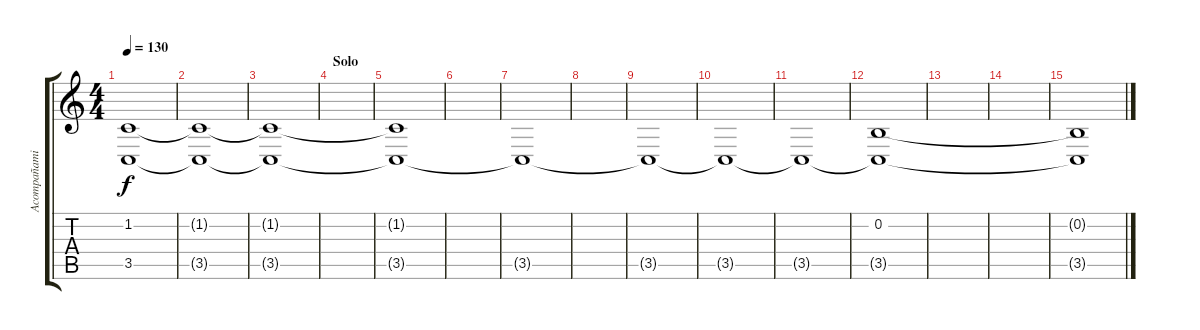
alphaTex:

\track ("Acompañamiento" "Acompañami") {instrument stringensemble2}
\staff {score tabs}
\tuning (E4 B3 G3 D3 A2 E2) {hide}
\ts (4 4)
\tempo 130
\clef g2
\ks c
(1.2{t} 3.5{t}).1{dy f} |
(1.2{t} 3.5{t}).1 |
(1.2{t} 3.5{t}).1 |
\section ("" "Solo")
|
(1.2{t} 3.5{t}).1 |
|
3.5{t}.1 |
|
3.5{t}.1 |
3.5{t}.1 |
3.5{t}.1 |
(0.2 3.5{t}).1 |
|
|
(0.2{t} 3.5{t}).1
